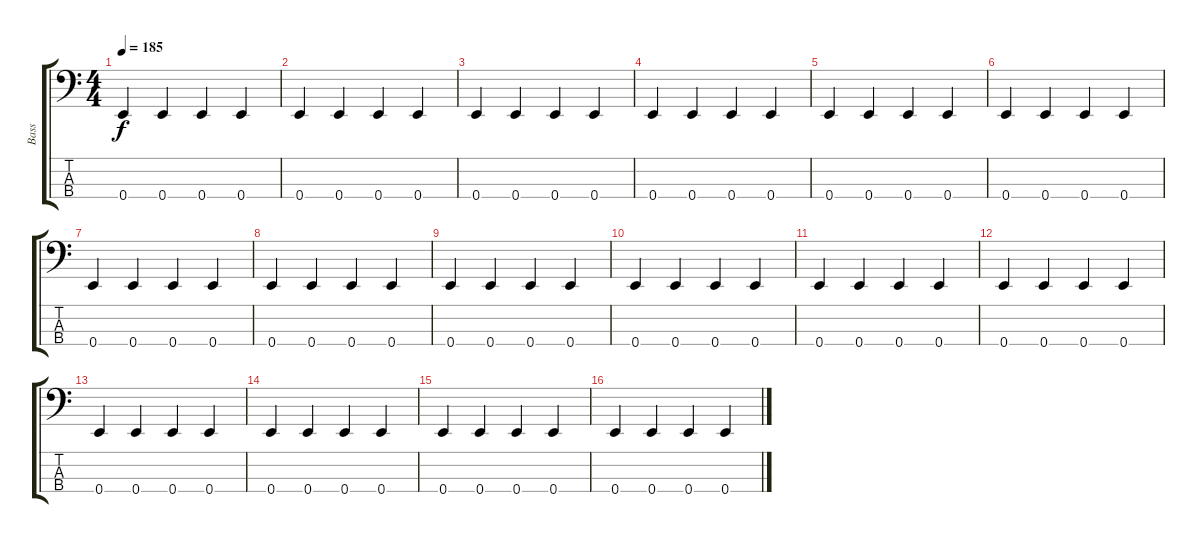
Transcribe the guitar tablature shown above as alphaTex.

\track ("Bass" "Bass") {instrument electricbassfinger}
\staff {score tabs}
\tuning (G2 D2 A1 E1) {hide}
\ts (4 4)
\tempo 185
\clef f4
\ks c
0.4.4{dy f} 0.4.4 0.4.4 0.4.4 |
0.4.4 0.4.4 0.4.4 0.4.4 |
0.4.4 0.4.4 0.4.4 0.4.4 |
0.4.4 0.4.4 0.4.4 0.4.4 |
0.4.4 0.4.4 0.4.4 0.4.4 |
0.4.4 0.4.4 0.4.4 0.4.4 |
0.4.4 0.4.4 0.4.4 0.4.4 |
0.4.4 0.4.4 0.4.4 0.4.4 |
0.4.4 0.4.4 0.4.4 0.4.4 |
0.4.4 0.4.4 0.4.4 0.4.4 |
0.4.4 0.4.4 0.4.4 0.4.4 |
0.4.4 0.4.4 0.4.4 0.4.4 |
0.4.4 0.4.4 0.4.4 0.4.4 |
0.4.4 0.4.4 0.4.4 0.4.4 |
0.4.4 0.4.4 0.4.4 0.4.4 |
0.4.4 0.4.4 0.4.4 0.4.4
